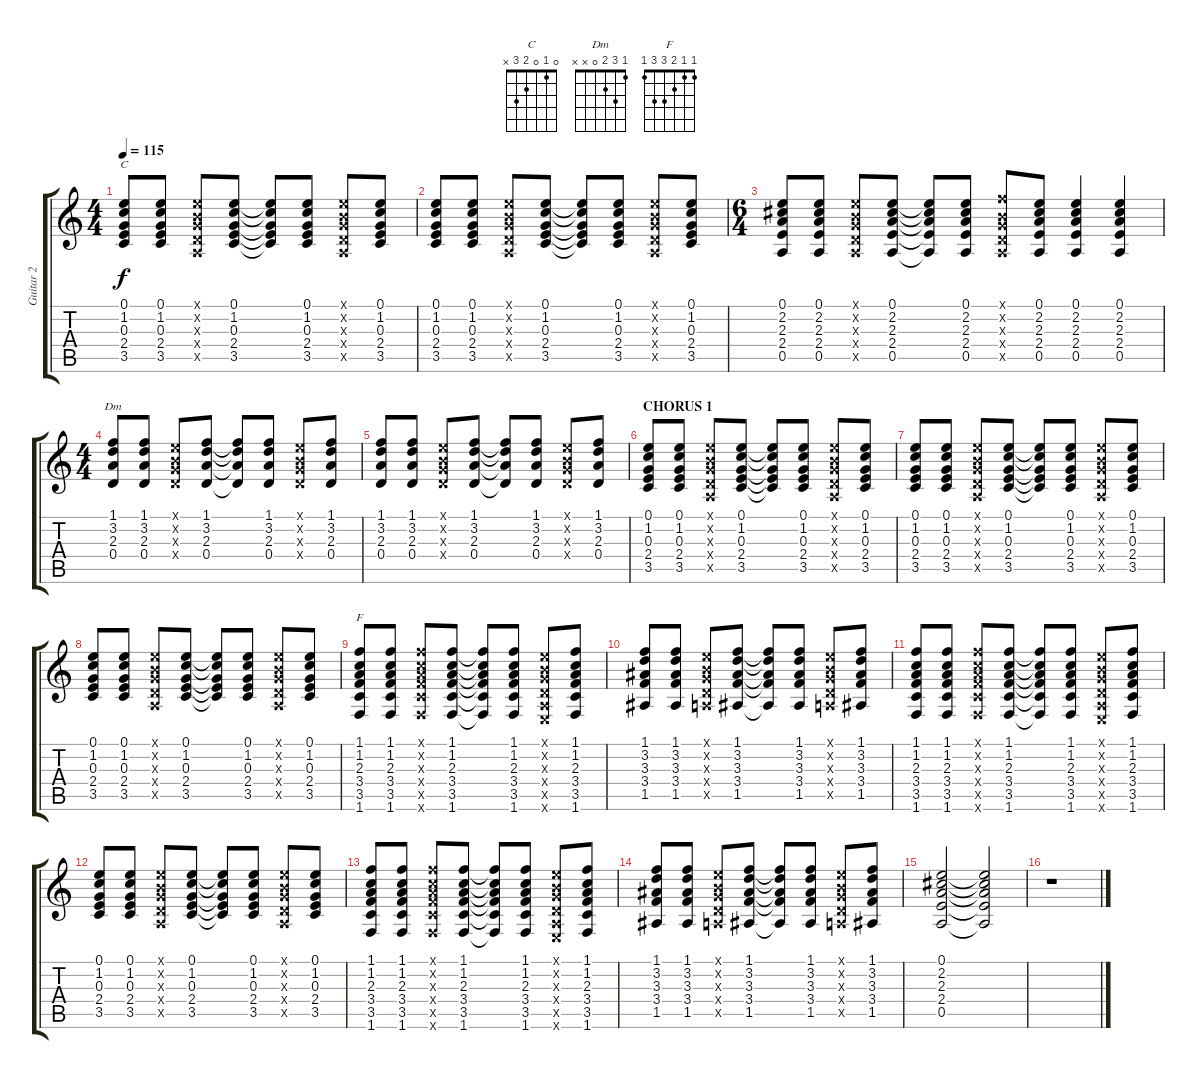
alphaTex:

\track ("Guitar 2" "Guitar 2") {instrument acousticguitarsteel}
\staff {score tabs}
\tuning (E4 B3 G3 D3 A2 E2) {hide}
\chord ("C" 0 1 0 2 3 x)
\chord ("Dm" 1 3 2 0 x x)
\chord ("F" 1 1 2 3 3 1)
\ts (4 4)
\tempo 115
\clef g2
\ks c
(0.1 1.2 0.3 2.4 3.5).8{ch "C" dy f} (0.1 1.2 0.3 2.4 3.5).8 (0.1{x} 0.2{x} 0.3{x} 0.4{x} 0.5{x}).8 (0.1 1.2 0.3 2.4 3.5).8 (0.1{t} 1.2{t} 0.3{t} 2.4{t} 3.5{t}).8 (0.1 1.2 0.3 2.4 3.5).8 (0.1{x} 0.2{x} 0.3{x} 0.4{x} 0.5{x}).8 (0.1 1.2 0.3 2.4 3.5).8 |
(0.1 1.2 0.3 2.4 3.5).8 (0.1 1.2 0.3 2.4 3.5).8 (0.1{x} 0.2{x} 0.3{x} 0.4{x} 0.5{x}).8 (0.1 1.2 0.3 2.4 3.5).8 (0.1{t} 1.2{t} 0.3{t} 2.4{t} 3.5{t}).8 (0.1 1.2 0.3 2.4 3.5).8 (0.1{x} 0.2{x} 0.3{x} 0.4{x} 0.5{x}).8 (0.1 1.2 0.3 2.4 3.5).8 |
\ts (6 4)
(0.1 2.2 2.3 2.4 0.5).8 (0.1 2.2 2.3 2.4 0.5).8 (0.1{x} 0.2{x} 0.3{x} 0.4{x} 0.5{x}).8 (0.1 2.2 2.3 2.4 0.5).8 (0.1{t} 2.2{t} 2.3{t} 2.4{t} 0.5{t}).8 (0.1 2.2 2.3 2.4 0.5).8 (1.1{x} 0.2{x} 0.3{x} 0.4{x} 0.5{x}).8 (0.1 2.2 2.3 2.4 0.5).8 (0.1 2.2 2.3 2.4 0.5).4 (0.1 2.2 2.3 2.4 0.5).4 |
\ts (4 4)
(1.1 3.2 2.3 0.4).8{ch "Dm"} (1.1 3.2 2.3 0.4).8 (0.1{x} 0.2{x} 0.3{x} 0.4{x}).8 (1.1 3.2 2.3 0.4).8 (1.1{t} 3.2{t} 2.3{t} 0.4{t}).8 (1.1 3.2 2.3 0.4).8 (0.1{x} 0.2{x} 0.3{x} 0.4{x}).8 (1.1 3.2 2.3 0.4).8 |
(1.1 3.2 2.3 0.4).8 (1.1 3.2 2.3 0.4).8 (0.1{x} 0.2{x} 0.3{x} 0.4{x}).8 (1.1 3.2 2.3 0.4).8 (1.1{t} 3.2{t} 2.3{t} 0.4{t}).8 (1.1 3.2 2.3 0.4).8 (0.1{x} 0.2{x} 0.3{x} 0.4{x}).8 (1.1 3.2 2.3 0.4).8 |
\section ("" "CHORUS 1")
(0.1 1.2 0.3 2.4 3.5).8 (0.1 1.2 0.3 2.4 3.5).8 (0.1{x} 0.2{x} 0.3{x} 0.4{x} 0.5{x}).8 (0.1 1.2 0.3 2.4 3.5).8 (0.1{t} 1.2{t} 0.3{t} 2.4{t} 3.5{t}).8 (0.1 1.2 0.3 2.4 3.5).8 (0.1{x} 0.2{x} 0.3{x} 0.4{x} 0.5{x}).8 (0.1 1.2 0.3 2.4 3.5).8 |
(0.1 1.2 0.3 2.4 3.5).8 (0.1 1.2 0.3 2.4 3.5).8 (0.1{x} 0.2{x} 0.3{x} 0.4{x} 0.5{x}).8 (0.1 1.2 0.3 2.4 3.5).8 (0.1{t} 1.2{t} 0.3{t} 2.4{t} 3.5{t}).8 (0.1 1.2 0.3 2.4 3.5).8 (0.1{x} 0.2{x} 0.3{x} 0.4{x} 0.5{x}).8 (0.1 1.2 0.3 2.4 3.5).8 |
(0.1 1.2 0.3 2.4 3.5).8 (0.1 1.2 0.3 2.4 3.5).8 (0.1{x} 0.2{x} 0.3{x} 0.4{x} 0.5{x}).8 (0.1 1.2 0.3 2.4 3.5).8 (0.1{t} 1.2{t} 0.3{t} 2.4{t} 3.5{t}).8 (0.1 1.2 0.3 2.4 3.5).8 (0.1{x} 0.2{x} 0.3{x} 0.4{x} 0.5{x}).8 (0.1 1.2 0.3 2.4 3.5).8 |
(1.1 1.2 2.3 3.4 3.5 1.6).8{ch "F"} (1.1 1.2 2.3 3.4 3.5 1.6).8 (1.1{x} 1.2{x} 2.3{x} 3.4{x} 3.5{x} 1.6{x}).8 (1.1 1.2 2.3 3.4 3.5 1.6).8 (1.1{t} 1.2{t} 2.3{t} 3.4{t} 3.5{t} 1.6{t}).8 (1.1 1.2 2.3 3.4 3.5 1.6).8 (0.1{x} 0.2{x} 0.3{x} 0.4{x} 0.5{x} 0.6{x}).8 (1.1 1.2 2.3 3.4 3.5 1.6).8 |
(1.1 3.2 3.3 3.4 1.5).8 (1.1 3.2 3.3 3.4 1.5).8 (0.1{x} 0.2{x} 0.3{x} 0.4{x} 0.5{x}).8 (1.1 3.2 3.3 3.4 1.5).8 (1.1{t} 3.2{t} 3.3{t} 3.4{t} 1.5{t}).8 (1.1 3.2 3.3 3.4 1.5).8 (0.1{x} 0.2{x} 0.3{x} 0.4{x} 0.5{x}).8 (1.1 3.2 3.3 3.4 1.5).8 |
(1.1 1.2 2.3 3.4 3.5 1.6).8 (1.1 1.2 2.3 3.4 3.5 1.6).8 (1.1{x} 1.2{x} 2.3{x} 3.4{x} 3.5{x} 1.6{x}).8 (1.1 1.2 2.3 3.4 3.5 1.6).8 (1.1{t} 1.2{t} 2.3{t} 3.4{t} 3.5{t} 1.6{t}).8 (1.1 1.2 2.3 3.4 3.5 1.6).8 (0.1{x} 0.2{x} 0.3{x} 0.4{x} 0.5{x} 0.6{x}).8 (1.1 1.2 2.3 3.4 3.5 1.6).8 |
(0.1 1.2 0.3 2.4 3.5).8 (0.1 1.2 0.3 2.4 3.5).8 (0.1{x} 0.2{x} 0.3{x} 0.4{x} 0.5{x}).8 (0.1 1.2 0.3 2.4 3.5).8 (0.1{t} 1.2{t} 0.3{t} 2.4{t} 3.5{t}).8 (0.1 1.2 0.3 2.4 3.5).8 (0.1{x} 0.2{x} 0.3{x} 0.4{x} 0.5{x}).8 (0.1 1.2 0.3 2.4 3.5).8 |
(1.1 1.2 2.3 3.4 3.5 1.6).8 (1.1 1.2 2.3 3.4 3.5 1.6).8 (1.1{x} 1.2{x} 2.3{x} 3.4{x} 3.5{x} 1.6{x}).8 (1.1 1.2 2.3 3.4 3.5 1.6).8 (1.1{t} 1.2{t} 2.3{t} 3.4{t} 3.5{t} 1.6{t}).8 (1.1 1.2 2.3 3.4 3.5 1.6).8 (0.1{x} 0.2{x} 0.3{x} 0.4{x} 0.5{x} 0.6{x}).8 (1.1 1.2 2.3 3.4 3.5 1.6).8 |
(1.1 3.2 3.3 3.4 1.5).8 (1.1 3.2 3.3 3.4 1.5).8 (0.1{x} 0.2{x} 0.3{x} 0.4{x} 0.5{x}).8 (1.1 3.2 3.3 3.4 1.5).8 (1.1{t} 3.2{t} 3.3{t} 3.4{t} 1.5{t}).8 (1.1 3.2 3.3 3.4 1.5).8 (0.1{x} 0.2{x} 0.3{x} 0.4{x} 0.5{x}).8 (1.1 3.2 3.3 3.4 1.5).8 |
(0.1 2.2 2.3 2.4 0.5).2 (0.1{t} 2.2{t} 2.3{t} 2.4{t} 0.5{t}).2 |
r.1
